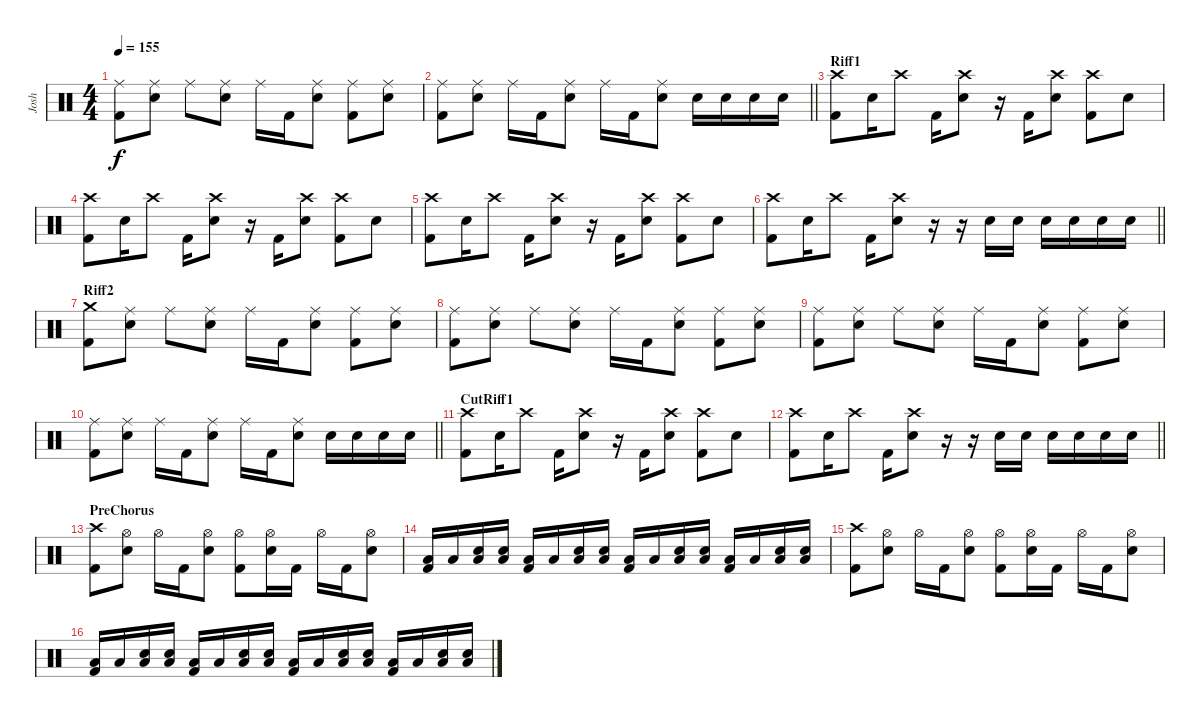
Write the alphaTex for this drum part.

\track ("Josh" "Josh") {instrument percussion}
\staff {score}
\articulation defaults
\ts (4 4)
\tempo 155
\clef neutral
\ks c
("Ride (middle)" "Kick (hit) 2").8{dy f} ("Ride (middle)" "Electric Snare (hit)").8 "Ride (middle)".8 ("Ride (middle)" "Electric Snare (hit)").8 "Ride (middle)".16 "Kick (hit) 2".16 ("Ride (middle)" "Electric Snare (hit)").8 ("Ride (middle)" "Kick (hit) 2").8 ("Ride (middle)" "Electric Snare (hit)").8 |
\barLineRight lightlight
("Ride (middle)" "Kick (hit) 2").8 ("Ride (middle)" "Electric Snare (hit)").8 "Ride (middle)".16 "Kick (hit) 2".16 ("Ride (middle)" "Electric Snare (hit)").8 "Ride (middle)".16 "Kick (hit) 2".16 ("Ride (middle)" "Electric Snare (hit)").8 "Electric Snare (hit)".16 "Electric Snare (hit)".16 "Electric Snare (hit)".16 "Electric Snare (hit)".16 |
\section ("" "Riff1")
("Crash high (hit)" "Kick (hit) 2").8 "Electric Snare (hit)".16 "Crash high (hit)".8 "Kick (hit) 2".16 ("Crash high (hit)" "Electric Snare (hit)").8 r.16 "Kick (hit) 2".16 ("Crash high (hit)" "Electric Snare (hit)").8 ("Crash high (hit)" "Kick (hit) 2").8 "Electric Snare (hit)".8 |
("Crash high (hit)" "Kick (hit) 2").8 "Electric Snare (hit)".16 "Crash high (hit)".8 "Kick (hit) 2".16 ("Crash high (hit)" "Electric Snare (hit)").8 r.16 "Kick (hit) 2".16 ("Crash high (hit)" "Electric Snare (hit)").8 ("Crash high (hit)" "Kick (hit) 2").8 "Electric Snare (hit)".8 |
("Crash high (hit)" "Kick (hit) 2").8 "Electric Snare (hit)".16 "Crash high (hit)".8 "Kick (hit) 2".16 ("Crash high (hit)" "Electric Snare (hit)").8 r.16 "Kick (hit) 2".16 ("Crash high (hit)" "Electric Snare (hit)").8 ("Crash high (hit)" "Kick (hit) 2").8 "Electric Snare (hit)".8 |
\barLineRight lightlight
("Crash high (hit)" "Kick (hit) 2").8 "Electric Snare (hit)".16 "Crash high (hit)".8 "Kick (hit) 2".16 ("Crash high (hit)" "Electric Snare (hit)").8 r.16 r.16 "Electric Snare (hit)".16 "Electric Snare (hit)".16 "Electric Snare (hit)".16 "Electric Snare (hit)".16 "Electric Snare (hit)".16 "Electric Snare (hit)".16 |
\section ("" "Riff2")
("Crash medium (hit)" "Kick (hit) 2").8 ("Ride (middle)" "Electric Snare (hit)").8 "Ride (middle)".8 ("Ride (middle)" "Electric Snare (hit)").8 "Ride (middle)".16 "Kick (hit) 2".16 ("Ride (middle)" "Electric Snare (hit)").8 ("Ride (middle)" "Kick (hit) 2").8 ("Ride (middle)" "Electric Snare (hit)").8 |
("Ride (middle)" "Kick (hit) 2").8 ("Ride (middle)" "Electric Snare (hit)").8 "Ride (middle)".8 ("Ride (middle)" "Electric Snare (hit)").8 "Ride (middle)".16 "Kick (hit) 2".16 ("Ride (middle)" "Electric Snare (hit)").8 ("Ride (middle)" "Kick (hit) 2").8 ("Ride (middle)" "Electric Snare (hit)").8 |
("Ride (middle)" "Kick (hit) 2").8 ("Ride (middle)" "Electric Snare (hit)").8 "Ride (middle)".8 ("Ride (middle)" "Electric Snare (hit)").8 "Ride (middle)".16 "Kick (hit) 2".16 ("Ride (middle)" "Electric Snare (hit)").8 ("Ride (middle)" "Kick (hit) 2").8 ("Ride (middle)" "Electric Snare (hit)").8 |
\barLineRight lightlight
("Ride (middle)" "Kick (hit) 2").8 ("Ride (middle)" "Electric Snare (hit)").8 "Ride (middle)".16 "Kick (hit) 2".16 ("Ride (middle)" "Electric Snare (hit)").8 "Ride (middle)".16 "Kick (hit) 2".16 ("Ride (middle)" "Electric Snare (hit)").8 "Electric Snare (hit)".16 "Electric Snare (hit)".16 "Electric Snare (hit)".16 "Electric Snare (hit)".16 |
\section ("" "CutRiff1")
("Crash high (hit)" "Kick (hit) 2").8 "Electric Snare (hit)".16 "Crash high (hit)".8 "Kick (hit) 2".16 ("Crash high (hit)" "Electric Snare (hit)").8 r.16 "Kick (hit) 2".16 ("Crash high (hit)" "Electric Snare (hit)").8 ("Crash high (hit)" "Kick (hit) 2").8 "Electric Snare (hit)".8 |
\barLineRight lightlight
("Crash high (hit)" "Kick (hit) 2").8 "Electric Snare (hit)".16 "Crash high (hit)".8 "Kick (hit) 2".16 ("Crash high (hit)" "Electric Snare (hit)").8 r.16 r.16 "Electric Snare (hit)".16 "Electric Snare (hit)".16 "Electric Snare (hit)".16 "Electric Snare (hit)".16 "Electric Snare (hit)".16 "Electric Snare (hit)".16 |
\section ("" "PreChorus")
("Crash high (hit)" "Kick (hit) 2").8 ("Hi-Hat (open)" "Electric Snare (hit)").8 "Hi-Hat (open)".16 "Kick (hit) 2".16 ("Hi-Hat (open)" "Electric Snare (hit)").8 ("Hi-Hat (open)" "Kick (hit) 2").8 ("Hi-Hat (open)" "Electric Snare (hit)").16 "Kick (hit) 2".16 "Hi-Hat (open)".16 "Kick (hit) 2".16 ("Hi-Hat (open)" "Electric Snare (hit)").8 |
("Low Floor Tom (hit)" "Kick (hit) 2").16 "Low Floor Tom (hit)".16 ("Low Floor Tom (hit)" "Electric Snare (hit)").16 ("Low Floor Tom (hit)" "Electric Snare (hit)").16 ("Low Floor Tom (hit)" "Kick (hit) 2").16 "Low Floor Tom (hit)".16 ("Low Floor Tom (hit)" "Electric Snare (hit)").16 ("Low Floor Tom (hit)" "Electric Snare (hit)").16 ("Low Floor Tom (hit)" "Kick (hit) 2").16 "Low Floor Tom (hit)".16 ("Low Floor Tom (hit)" "Electric Snare (hit)").16 ("Low Floor Tom (hit)" "Electric Snare (hit)").16 ("Low Floor Tom (hit)" "Kick (hit) 2").16 "Low Floor Tom (hit)".16 ("Low Floor Tom (hit)" "Electric Snare (hit)").16 ("Low Floor Tom (hit)" "Electric Snare (hit)").16 |
("Crash high (hit)" "Kick (hit) 2").8 ("Hi-Hat (open)" "Electric Snare (hit)").8 "Hi-Hat (open)".16 "Kick (hit) 2".16 ("Hi-Hat (open)" "Electric Snare (hit)").8 ("Hi-Hat (open)" "Kick (hit) 2").8 ("Hi-Hat (open)" "Electric Snare (hit)").16 "Kick (hit) 2".16 "Hi-Hat (open)".16 "Kick (hit) 2".16 ("Hi-Hat (open)" "Electric Snare (hit)").8 |
("Low Floor Tom (hit)" "Kick (hit) 2").16 "Low Floor Tom (hit)".16 ("Low Floor Tom (hit)" "Electric Snare (hit)").16 ("Low Floor Tom (hit)" "Electric Snare (hit)").16 ("Low Floor Tom (hit)" "Kick (hit) 2").16 "Low Floor Tom (hit)".16 ("Low Floor Tom (hit)" "Electric Snare (hit)").16 ("Low Floor Tom (hit)" "Electric Snare (hit)").16 ("Low Floor Tom (hit)" "Kick (hit) 2").16 "Low Floor Tom (hit)".16 ("Low Floor Tom (hit)" "Electric Snare (hit)").16 ("Low Floor Tom (hit)" "Electric Snare (hit)").16 ("Low Floor Tom (hit)" "Kick (hit) 2").16 "Low Floor Tom (hit)".16 ("Low Floor Tom (hit)" "Electric Snare (hit)").16 ("Low Floor Tom (hit)" "Electric Snare (hit)").16
